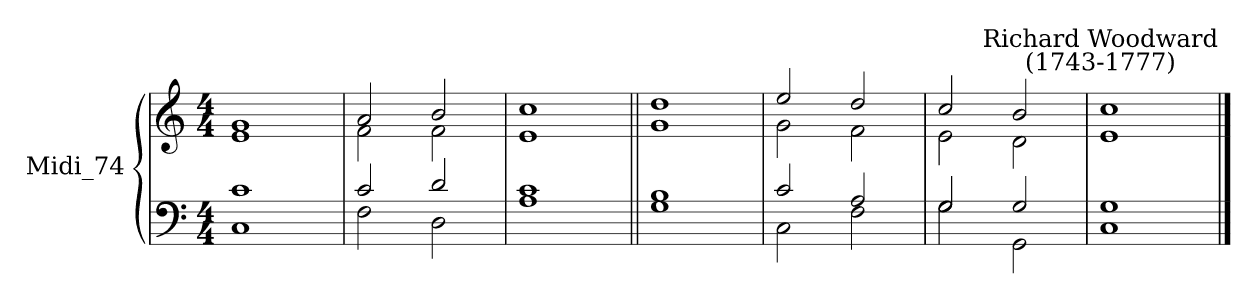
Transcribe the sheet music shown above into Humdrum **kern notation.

**kern	**kern
*part2	*part1
*staff2	*staff1
*I"Midi_74	*I"Midi_74
*clefF4	*clefG2
*k[]	*k[]
*C:	*C:
*M4/4	*M4/4
=1	=1
*^	*^
1c/	1C\	1g/	1e\
=2	=2	=2	=2
2c/	2F\	2a/	2f\
2d/	2D\	2b/	2f\
=3	=3	=3	=3
1c/	1A\	1cc/	1e\
=4||	=4||	=4||	=4||
1B/	1G\	1dd/	1g\
=5	=5	=5	=5
2c/	2C\	2ee/	2g\
2A/	2F\	2dd/	2f\
=6	=6	=6	=6
2G/	2G\	2cc/	2e\
2G/	2GG\	2b/	2d\
=7	=7	=7	=7
!	!	!LO:TX:a:cj:t=Richard Woodward\n(1743-1777)	!
1G/	1C\	1cc/	1e\
*v	*v	*	*
*	*v	*v
==	==
*-	*-
